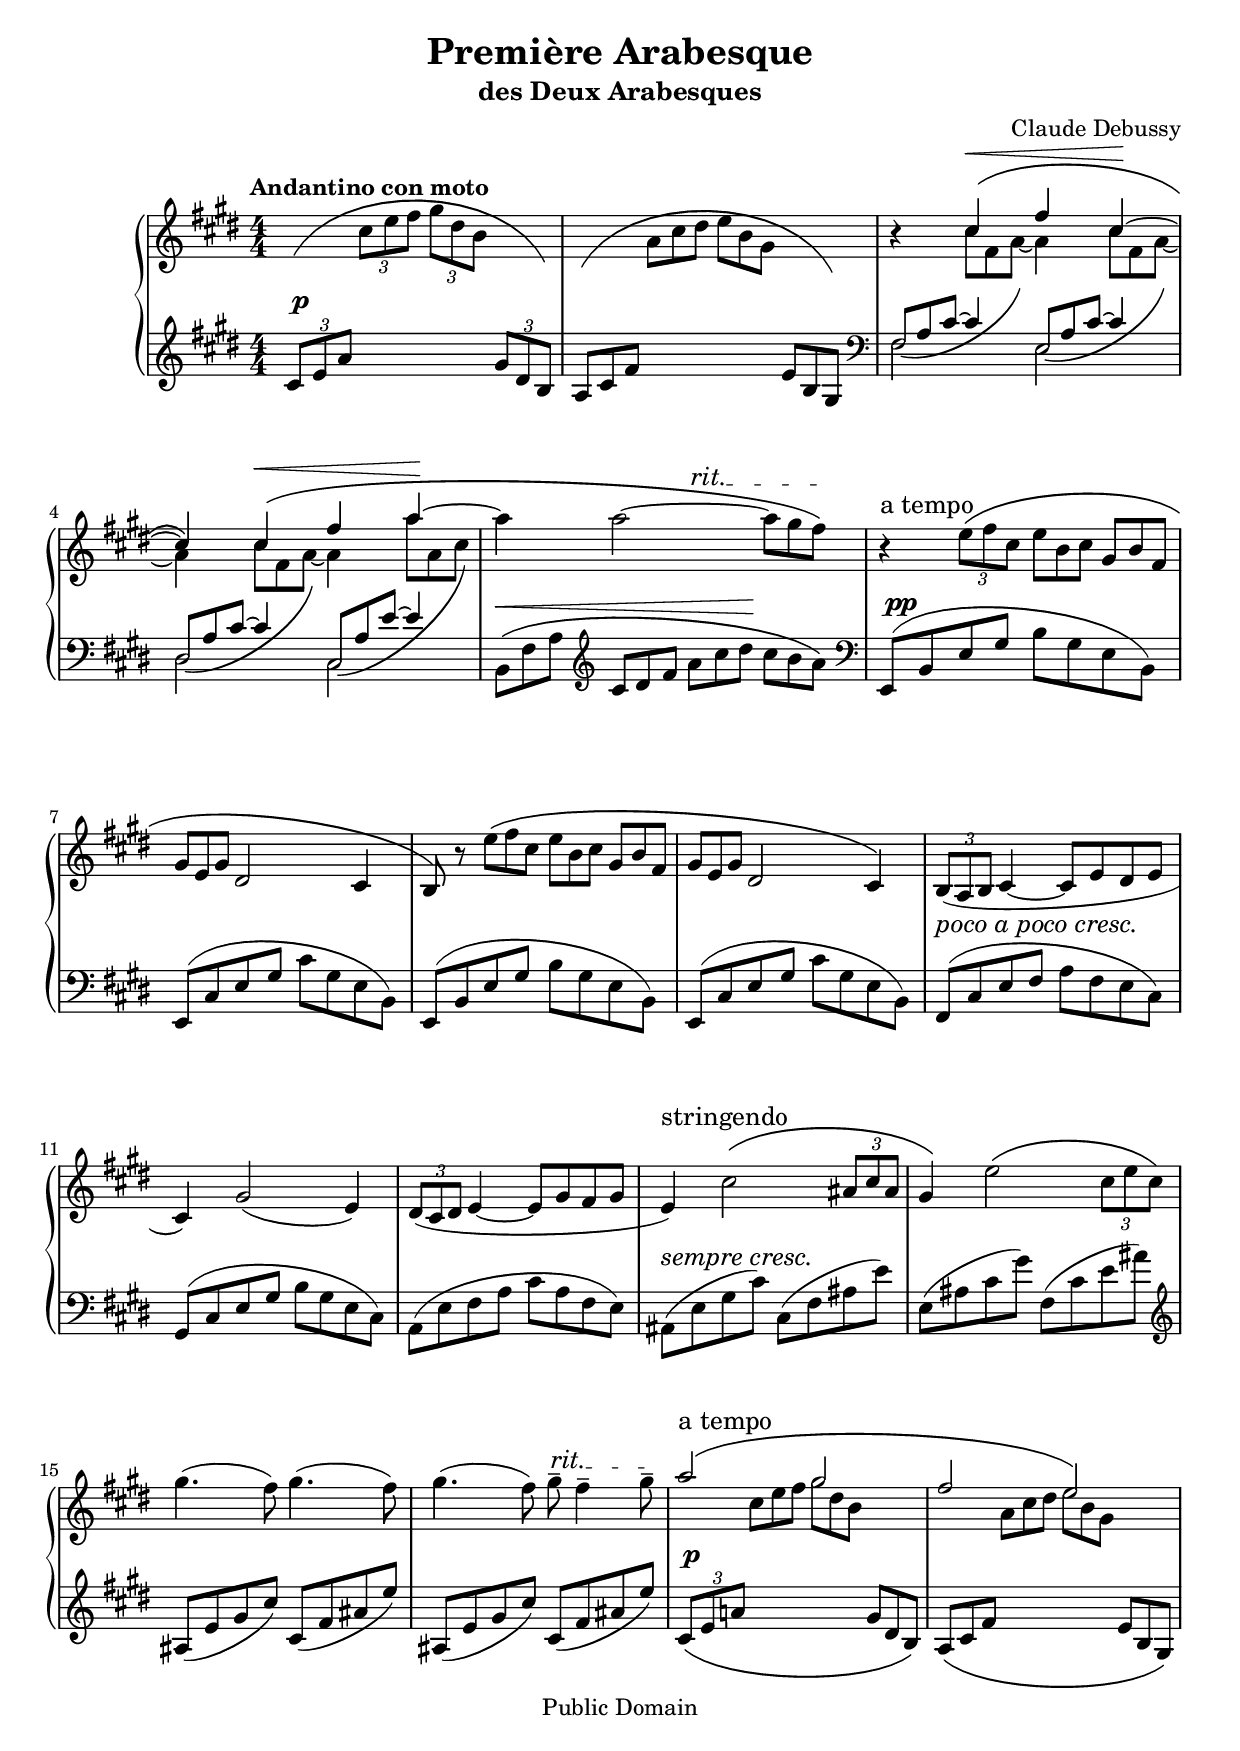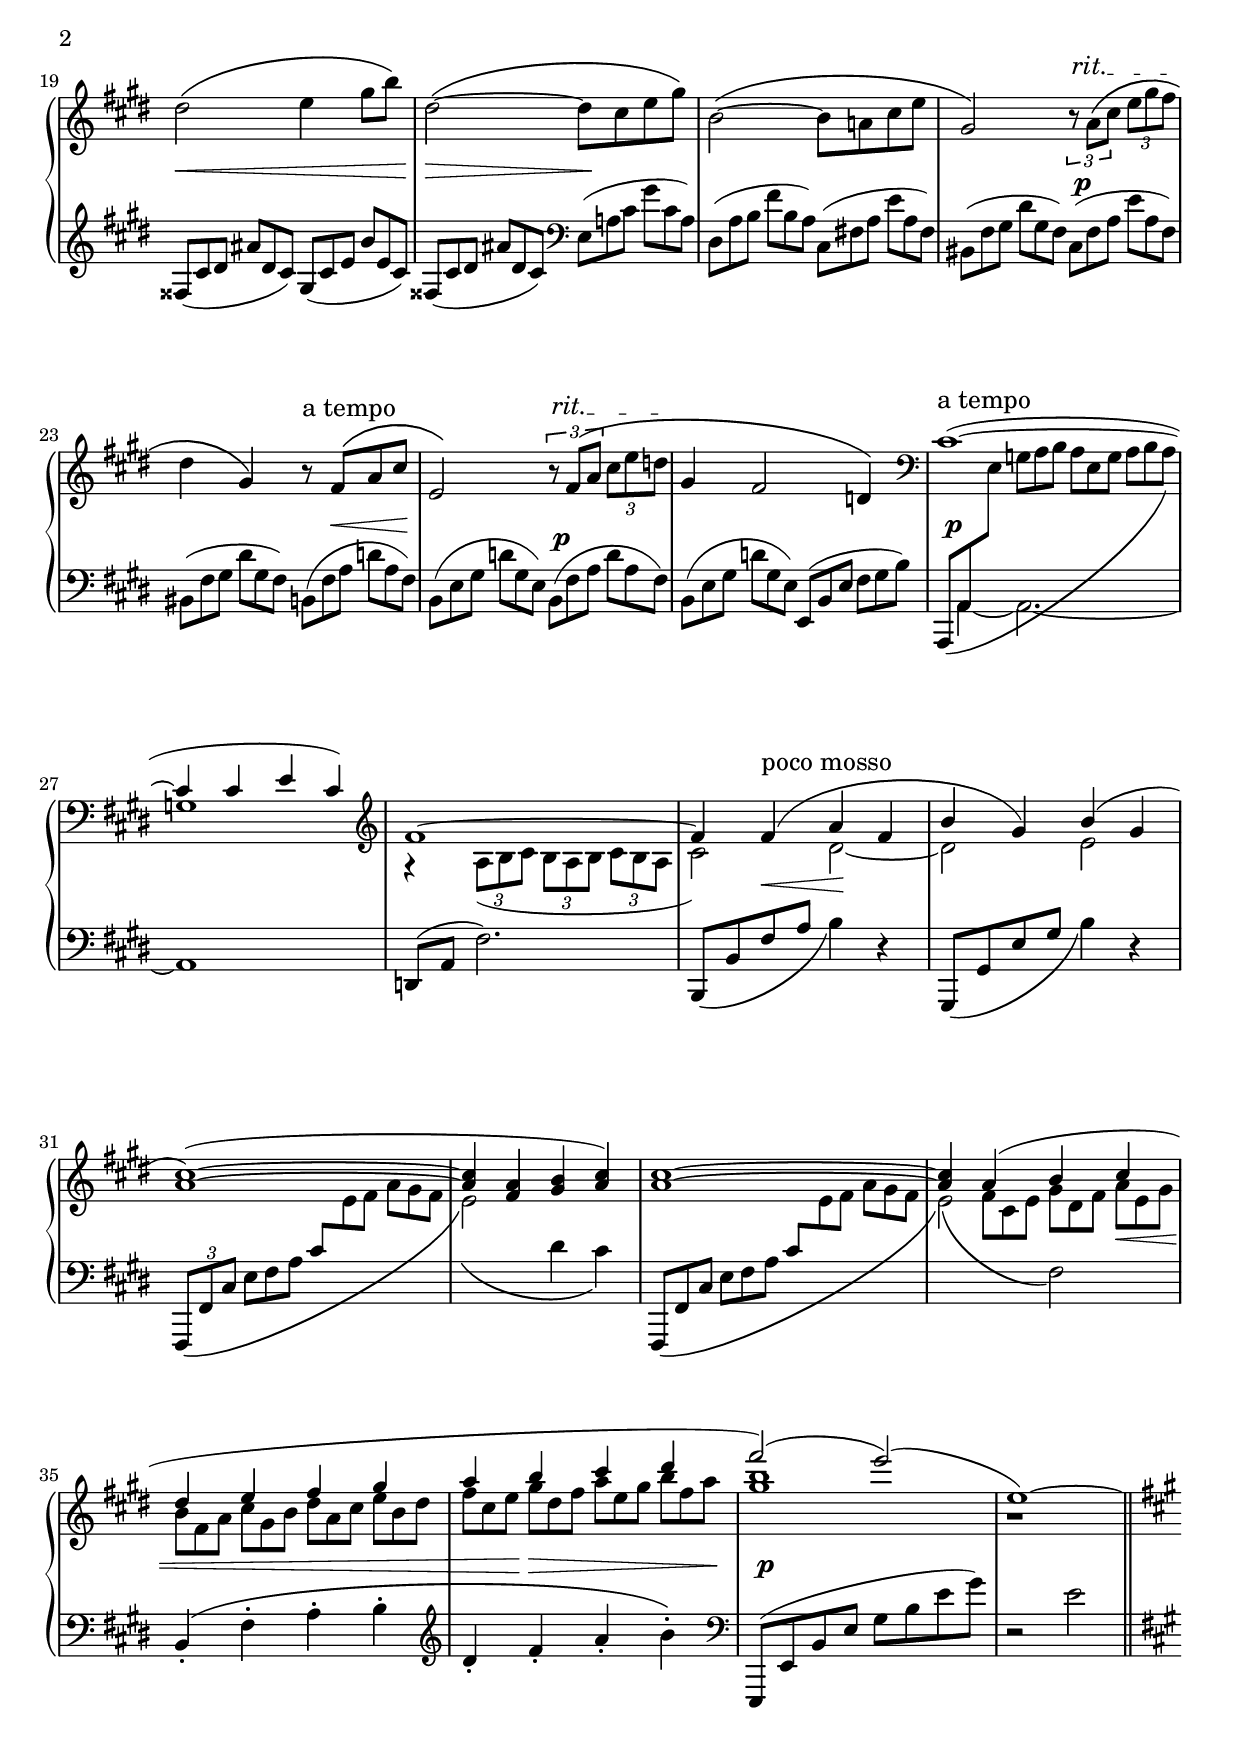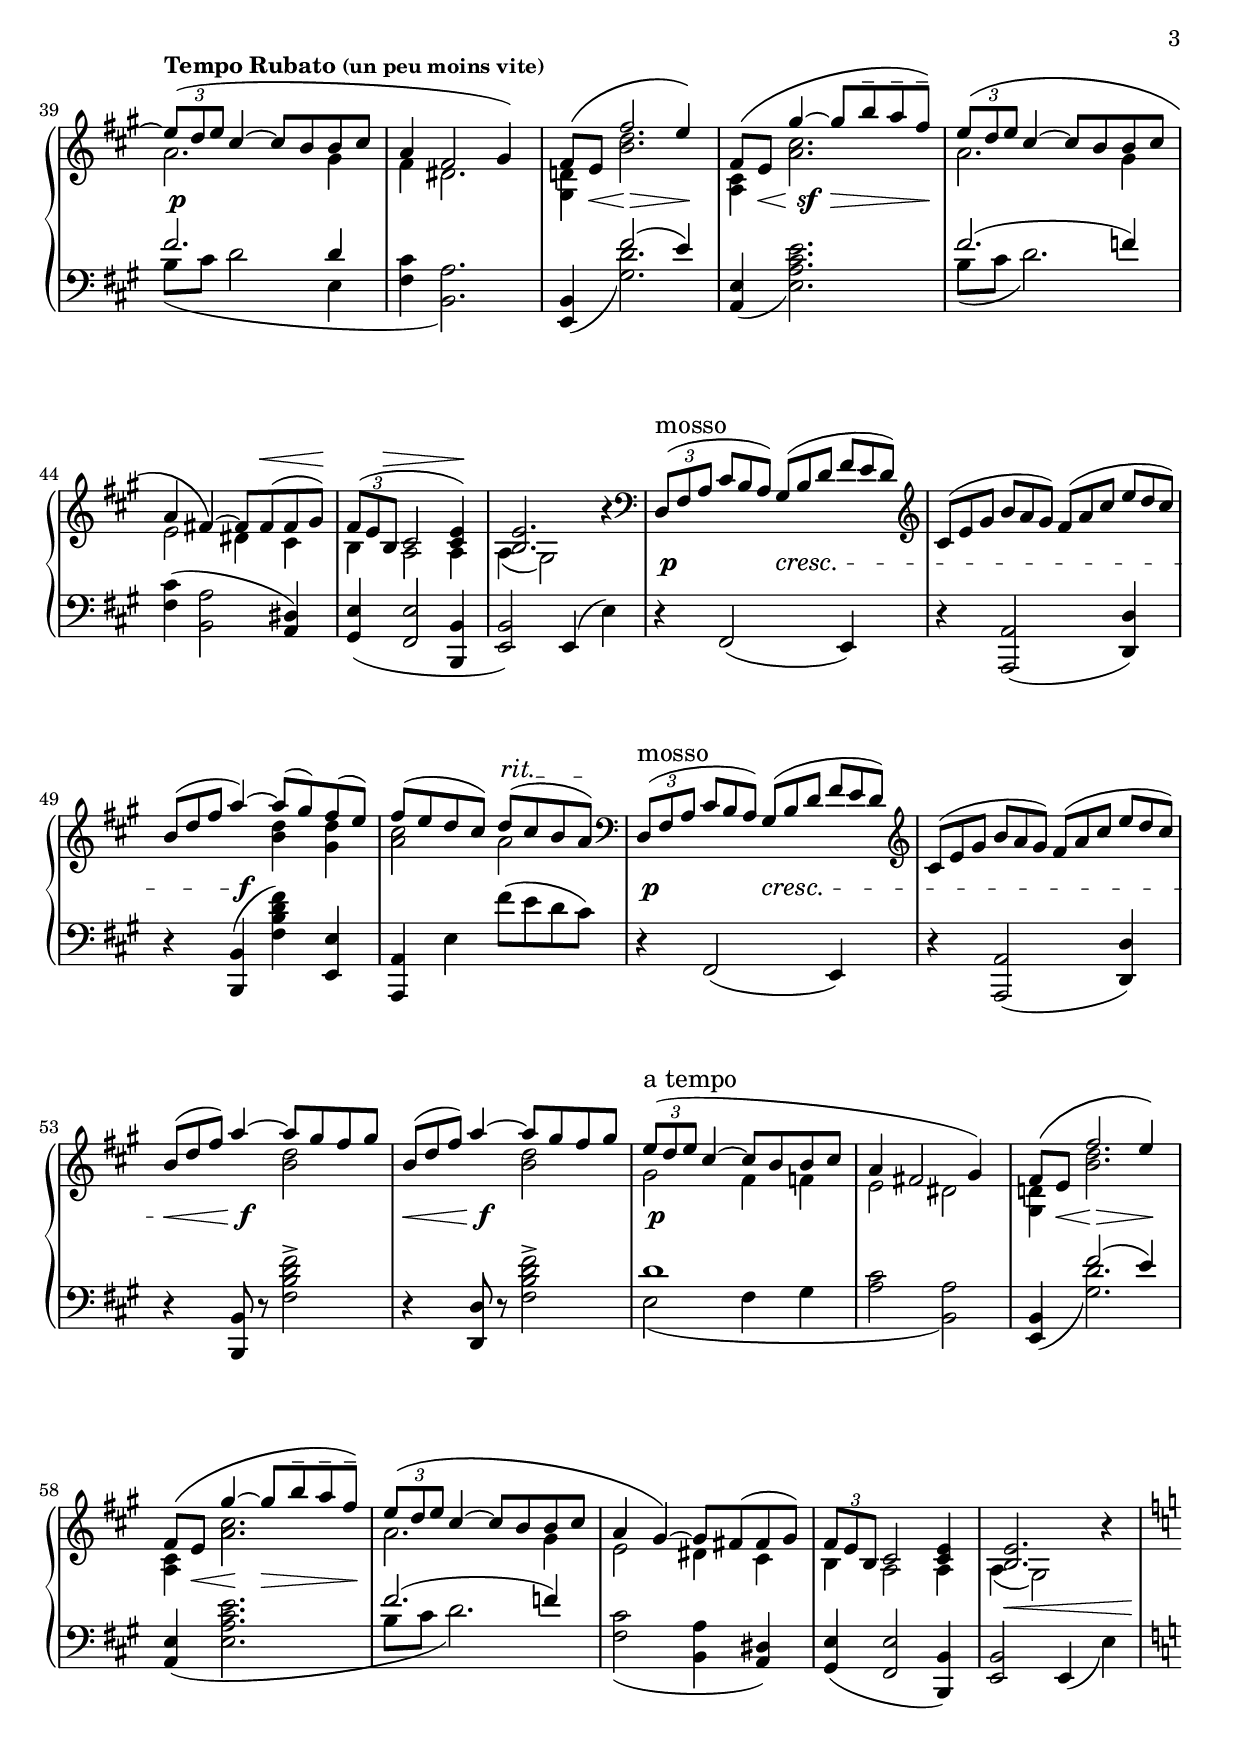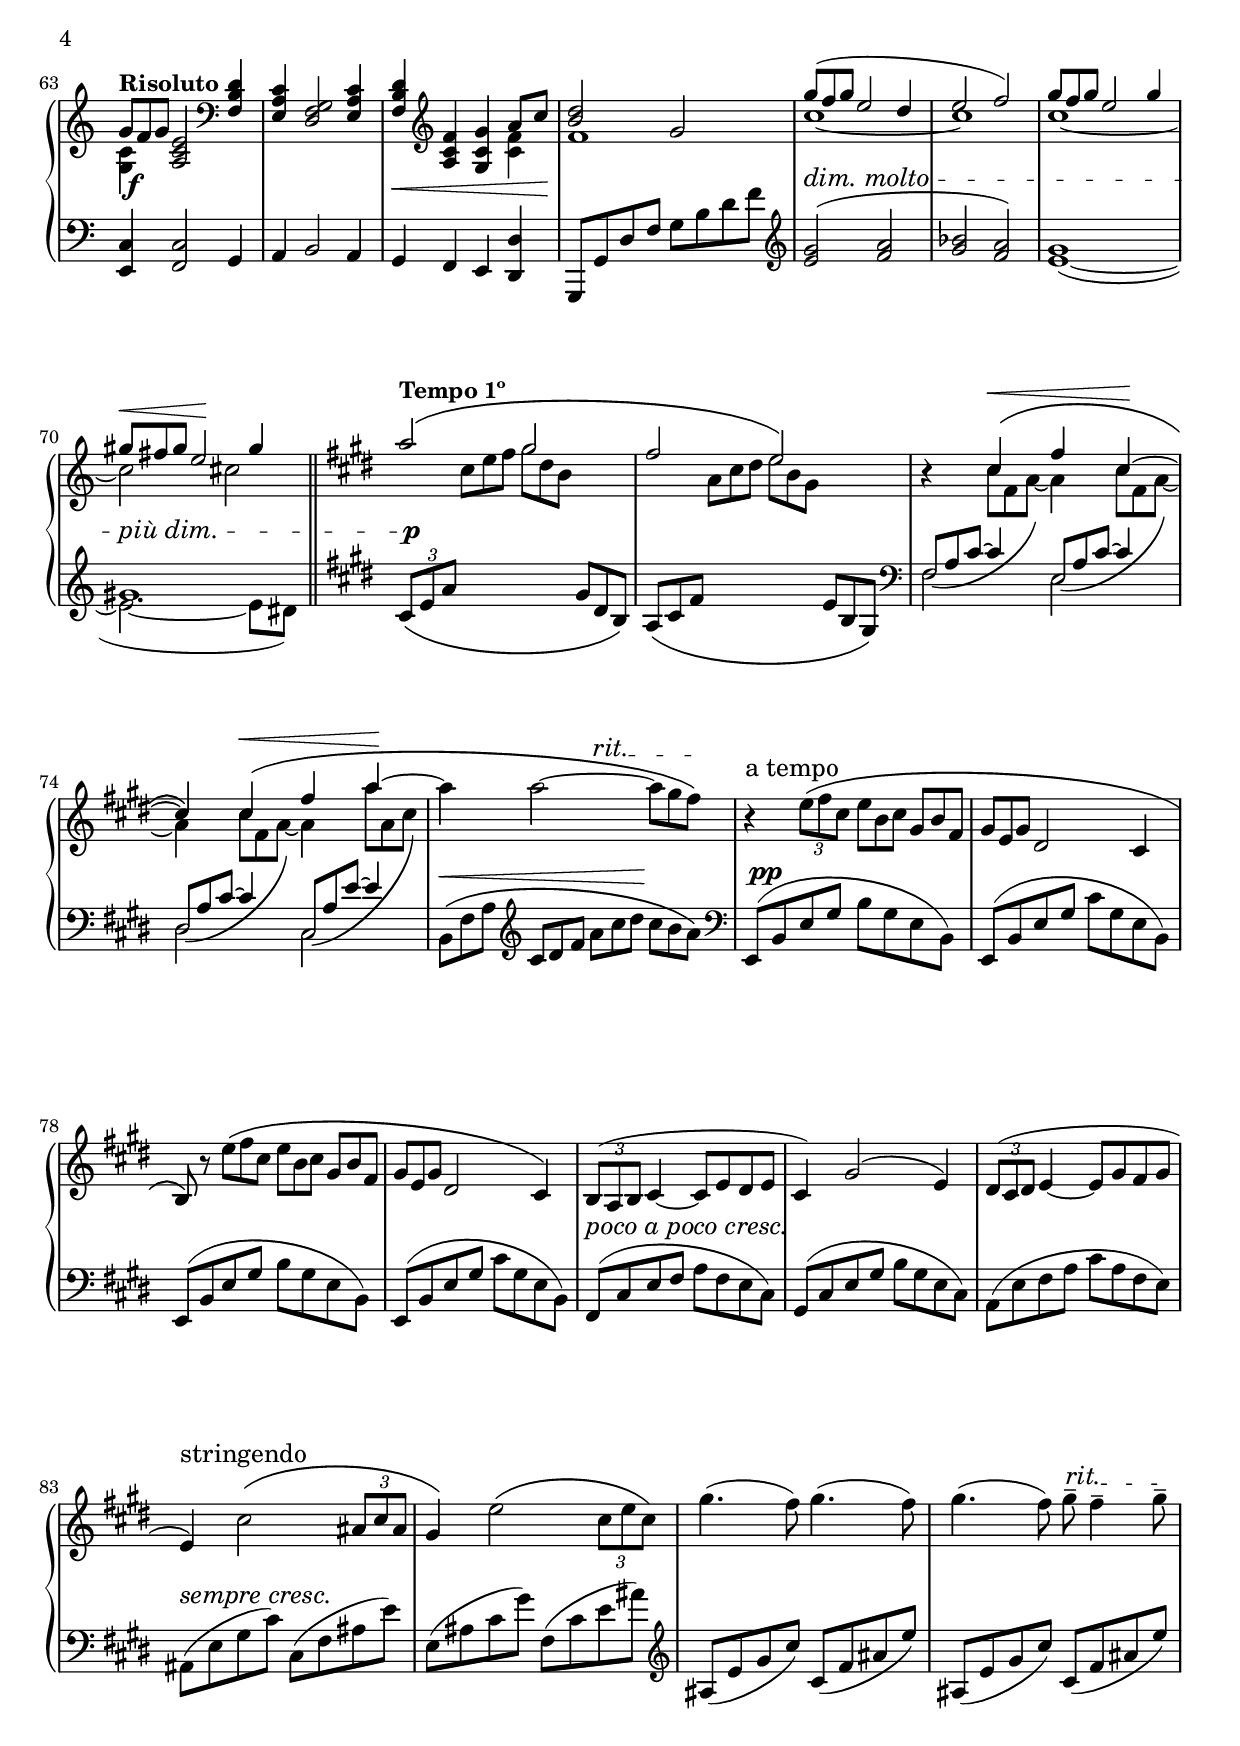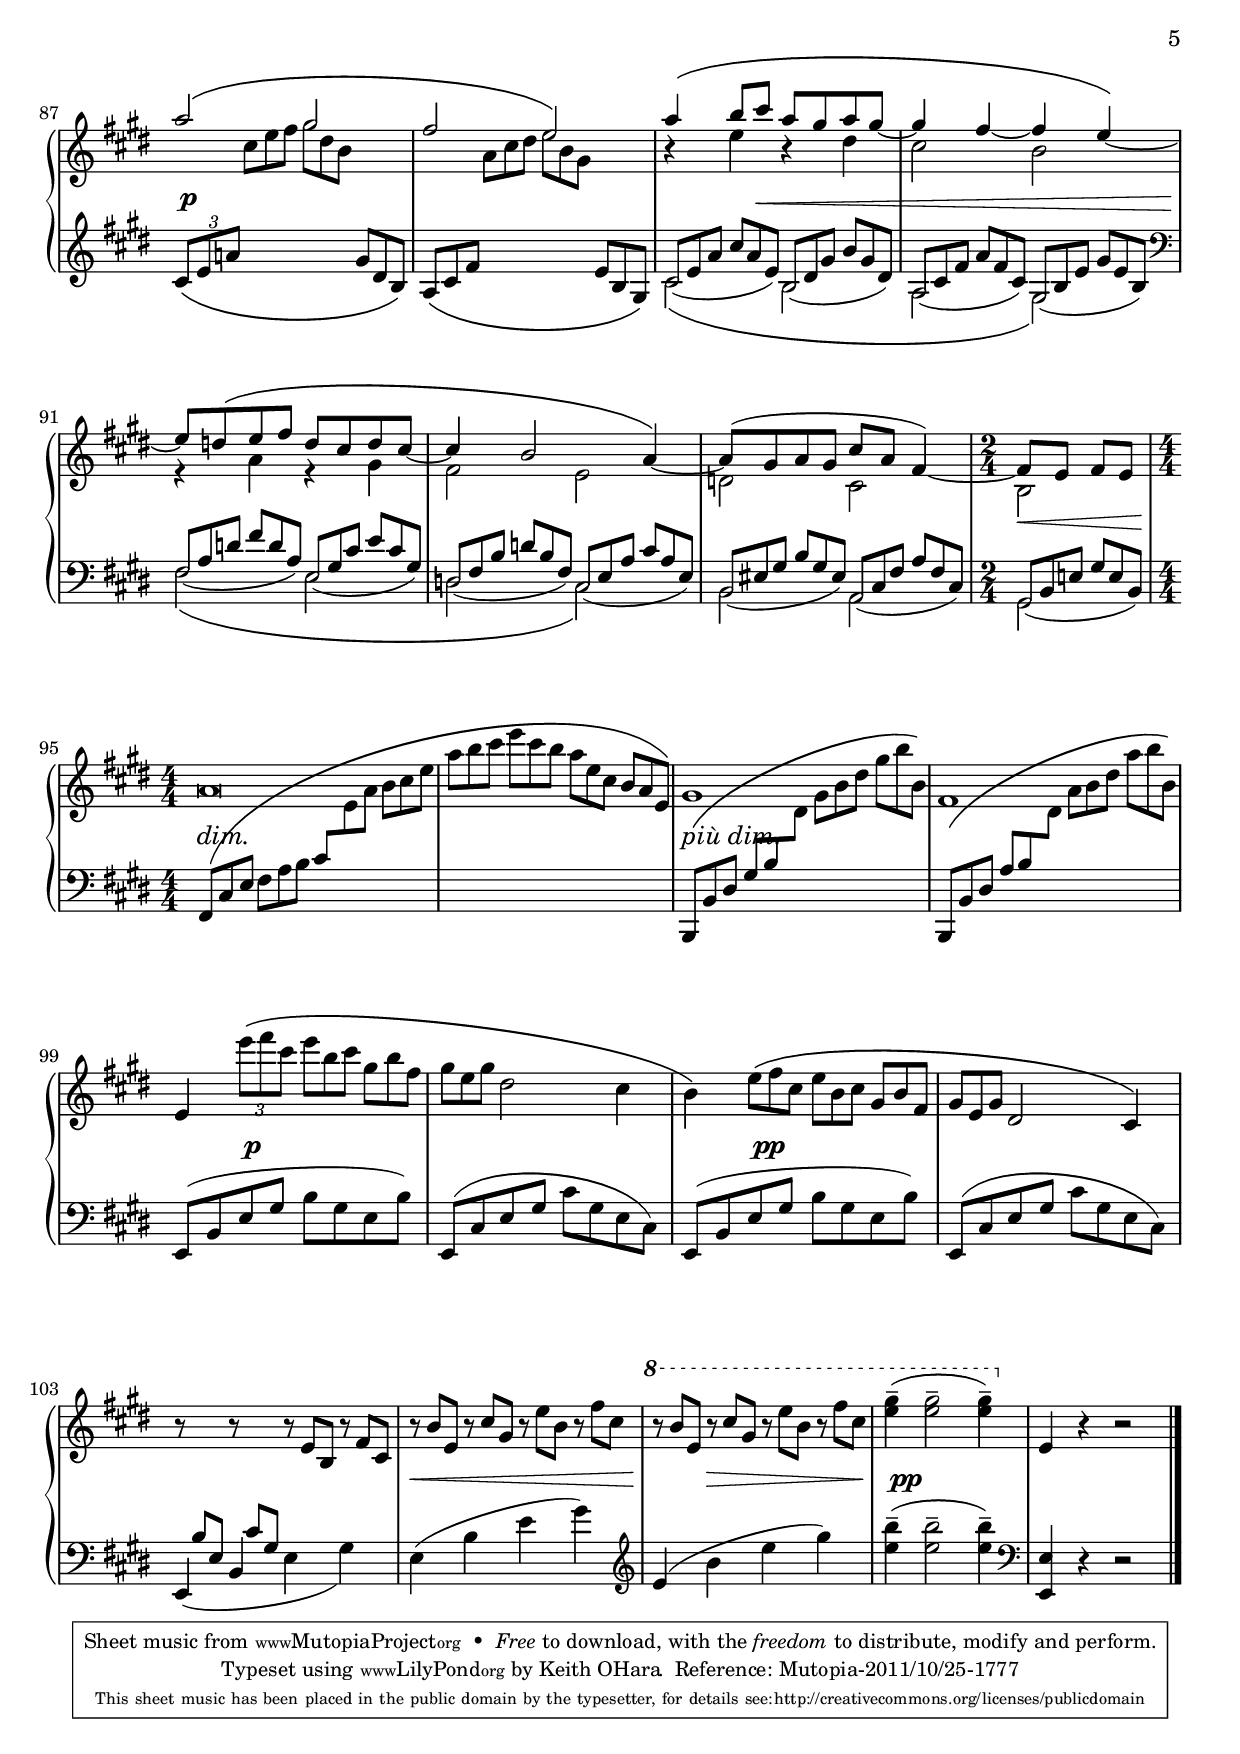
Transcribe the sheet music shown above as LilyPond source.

\version "2.12.3"

\header {
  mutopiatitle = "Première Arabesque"
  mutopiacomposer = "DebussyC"
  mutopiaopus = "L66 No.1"
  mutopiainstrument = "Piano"
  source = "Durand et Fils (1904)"
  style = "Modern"
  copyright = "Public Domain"
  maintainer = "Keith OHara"
  title = "Première Arabesque"
  subtitle = "des Deux Arabesques"
  composer = "Claude Debussy"
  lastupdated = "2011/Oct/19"
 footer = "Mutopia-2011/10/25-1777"
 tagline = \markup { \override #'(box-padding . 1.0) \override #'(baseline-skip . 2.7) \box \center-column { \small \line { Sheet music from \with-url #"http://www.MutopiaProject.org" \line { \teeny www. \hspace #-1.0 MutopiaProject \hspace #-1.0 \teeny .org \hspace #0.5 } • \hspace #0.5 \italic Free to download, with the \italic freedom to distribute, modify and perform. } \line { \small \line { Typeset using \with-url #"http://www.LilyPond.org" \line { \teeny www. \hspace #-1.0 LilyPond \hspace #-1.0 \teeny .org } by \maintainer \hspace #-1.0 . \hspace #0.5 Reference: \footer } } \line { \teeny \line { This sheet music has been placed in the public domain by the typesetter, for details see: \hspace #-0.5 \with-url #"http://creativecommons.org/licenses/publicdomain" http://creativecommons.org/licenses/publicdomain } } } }
}


\paper {
  %{ comment out for mutopiaproject }
  #(set-paper-size  "letter")
  ragged-bottom = ##t
  % For 3 page layout:
  #(layout-set-staff-size 15)
  bottom-margin =12
  %annotate-spacing = ##t
  %{ %}
  between-system-padding = 0
  ragged-last-bottom = ##f
}
% Definitios to override page-breaking
myLineBreak = {
  \break
}
myBreakForFivePages = {
  \pageBreak
}
myBreakForThreePages = {
%  \pageBreak
}

\include "english.ly"

% restrain the slope of the beams
oflat = {
  \once\override Beam #'damping = #3
}
% Change staff
cu = { \change Staff = "upper" }
cl = { \change Staff = "lower" }
% Suspend collision resolution so notes line up
lu = {\once \override NoteColumn #'ignore-collision = ##t }
% hide one note
ohn = {
  \once\override Dots #'transparent = ##t
  \once\override NoteHead #'transparent = ##t
  \once\override NoteHead #'no-ledgers = ##t
  \once\override Stem #'transparent = ##t
  \once\override Beam #'transparent = ##t
  \once\override Accidental #'transparent = ##t
}

%%% In sections
%% First section in E major

rhUpE = \relative c'' {
  \stemUp\tieUp\phrasingSlurUp
  \tempo"Andantino con moto"
  \key e \major
  s1 | s1 |

  r4 cs\(^\< fs cs\!~ |
  cs4\) cs\(^\< fs a\!~ |
  \stemNeutral\tieNeutral
  a4 a2~a8*2/3 gs fs\) |
  \barNumberCheck#6
  r4 \times2/3{e8\( fs cs} e8*2/3 b cs gs b fs |
  gs8*2/3 e gs ds2 cs4 |
  b8\) r e'8*2/3\( fs cs e b cs gs b fs |
  gs8*2/3 e gs ds2 cs4\) |
  \times2/3{b8( a b} cs4~cs8 e ds e cs4) gs'2( e4) |
  \times2/3{ds8( cs ds} e4~e8 gs fs gs |
  \barNumberCheck#13
  e4) cs'2\( \times2/3{as8 cs as} |
  gs4\) e'2\( \times2/3{cs8 e cs\)} |
  gs'4.(fs8)  gs4.( fs8) |
  gs4.( fs8) gs-- fs4-- gs8--|
  \barNumberCheck#17
  \stemUp a2\( gs |
  fs2 e\) |\myBreakForFivePages

  \stemNeutral
  ds2\(\< e4 gs8 b\) |
  ds,2\(\>~ds8\! cs e gs\) |
  b,2\(~b8 a cs e |
  gs,2\) \times2/3{r8 a\( cs} \times2/3{e gs fs} |
  ds4 gs,\) r8 fs\(\< a cs\! |
  e,2\) \times2/3{r8 fs\( a} \times2/3{cs e d} |
  gs,4 fs2 d4\) |
  \barNumberCheck#26
  \stemUp\tieUp\slurUp
  \clef bass cs1(\p ~|
  cs4 cs e cs) |\myBreakForThreePages
  \clef treble fs1~ |
  \set crescendoText="cresc."
  fs4 fs(^\markup"poco mosso"\< a\! fs |
  b gs) b(gs |
  <a cs>1)~( |
  <a cs>4 <fs a> <gs b> <a cs>) |
  <a cs>1~ |
  <a cs>4 a( b cs |
  ds e fs gs a b cs ds |
  fs2)( e2)( |
  e,1)~ |\myBreakForFivePages\myLineBreak
}

rhDownE = \relative c' {
  \stemDown\mergeDifferentlyHeadedOn\tieDown\slurDown
  \ohn cs8*2/3\( s s \times3/3{cs' e fs} \times3/3{gs ds b} s s \ohn b,\)|
  \ohn a8*2/3\( s s a' cs ds e b gs s s \ohn gs,\) |

  s4 cs'8*2/3 fs, a~a4 cs8*2/3 fs, a~|
  a4 cs8*2/3 fs, a~a4 a'8*2/3 a, cs |
  \override TextSpanner #'(bound-details left text) = "rit."
  s2 s4\startTextSpan s8*2/3 s s\stopTextSpan|
  \barNumberCheck#6
  s1^\markup"a tempo" |
  s1*6 |
  \barNumberCheck#13
  s1^\markup"stringendo" |
  s1 |
  s1 |
  s2 s8\startTextSpan s s s\stopTextSpan|
  \barNumberCheck#17
  s4^\markup"a tempo" cs8*2/3 e fs gs ds b s4 |
  s4 a8*2/3 cs ds e b gs s4 |

  s1*3 |
  s2 s8*2/3\startTextSpan s s s s s\stopTextSpan|
  s2 s2^\markup"a tempo" |
  s2 s8*2/3\startTextSpan s s s s s\stopTextSpan|
  s1 |
  \barNumberCheck#26
  s1^\markup"a tempo" |
  s1 |
  r4 \times2/3{a,8( b cs} \times2/3{b a b} \times2/3{cs b a} |
  cs2) ds2~ |
  ds2 e2 |
  s1*3|
  s4 fs8*2/3 cs e gs ds fs a\< e gs |
  b fs a cs gs b ds a cs e b ds |
  fs cs e\! gs\> ds fs a e gs b fs a\! |
  <gs b>1\p |
  r1 |
}

lhUpE = {
  \dynamicUp\tieUp
  \key e \major
  \times2/3{cs'8\p e' a'} s2 \times2/3{gs'8 ds' b} |
  a8*2/3 cs' fs' s2 e'8*2/3 b gs |

  \stemUp \clef bass
  fs8*2/3_\( a cs'~cs'4*2/3\cu\ohn\lu a'8*2/3\) \cl
  %{%} e8*2/3_\( a cs'~cs'4*2/3 \cu\ohn\lu a'8*2/3\) \cl |
  ds8*2/3_\( a cs'~cs'4*2/3 \cu\ohn\lu a'8*2/3\) \cl
  %{%} cs8*2/3_\( a e'~e'4*2/3 \cu\ohn\lu cs''8*2/3\) \cl |
  \stemNeutral
  b,8*2/3\(\< fs a \clef treble cs' ds' fs' a'cs'' ds''\! cs'' b' a'\)|
  \clef bass e,8(\pp b, e gs b gs e b,) |
  e,8( cs e gs cs' gs e b,) |
  e,8( b, e gs b gs e b,) |
  e,8( cs e gs cs' gs e b,) |
  \set crescendoText="poco a poco cresc."
  \set crescendoSpanner=#'text
  fs,8(\< cs e fs a fs e cs)\! |
  gs,8( cs e gs b gs e cs) |
  a,8( e fs a cs' a fs e) |
  \barNumberCheck#13
  \set crescendoText="sempre cresc."
  as,8(\< e gs cs')\! cs( fs as e') |
  e8( as cs' gs') fs( cs' e' as')|
  \clef treble as8( e' gs' cs'') cs'( fs' as' e'') |
  as8( e' gs' cs'') cs'( fs' as' e'') |
  \barNumberCheck#17
  \times2/3{cs'8\(\p e' a'} s2 gs'8*2/3 ds' b\) |
  a8*2/3\( cs' fs' s2 e'8*2/3 b gs\) |

  fss8*2/3( cs' ds' as' ds' cs') gs( cs' e' b' e' cs') |
  fss8*2/3( cs' ds'  as' ds' cs') \clef bass e( a cs' gs' cs' a) |
  ds( a b fs' b a) cs( fs a e' a fs) |
  bs,( fs gs ds' gs fs) cs(\p fs a e' a fs) |
  bs,( fs gs ds' gs fs) b,( fs a d' a fs) |
  b,( e gs d' gs e) b,(\p fs a d' a fs) |
  b,( e gs d' gs e) e,( b, e fs gs b) |
  \barNumberCheck#26
  \phrasingSlurDown
  a,,8*2/3\( a, \cu e \stemDown g a b a e g a b a\) |
  g1 \cl\stemNeutral|
  d,8( a, fs2.) |
  b,,8\( b, fs a b4\) r4 |
  gs,,8\( gs, e gs b4\) r4 |
  \times2/3{fs,,8\( fs, cs} e8*2/3 fs a cs' \cu\stemDown e' fs' a' gs' fs' |
  e'2\)\( \cl\stemNeutral ds'4 cs'\)
  fs,,8*2/3\( fs, cs e8*2/3 fs a cs' \cu\stemDown e' fs' a' gs' fs' |
  e'2\)\( \cl\stemNeutral fs2\) |
  \phrasingSlurNeutral
  b,4\(-. fs-. a-. b-. \clef treble ds'-. fs'-. a'-. b'-.\) |
  \clef bass e,,8( e, b, e gs b e' gs') |
  r2 e'2 |
}

lhDownE = {
  s1 | s1 |

  \stemDown\mergeDifferentlyHeadedOn\tieDown
  fs2 e|
  ds2 cs|
  s1*16 |

  s1*5 |
  s8*2/3 a,4*2/3~a,2.~|
  a,1|
  s1*11 |
}

%% Second section in A major

rhUpA = \relative c''{
  \key a \major
  \tempo\markup{"Tempo Rubato" \smaller "(un peu moins vite)"}
  \times2/3{e8(\p d e} cs4~ cs8 b b cs |
  a4 fs2 gs4) |
  fs8\( e\< fs'2\> e4\)\! |
  fs,8\(e\<gs'4\sf ~ gs8\> b^- a^- fs^-\)\! |
  \times2/3{e8\( d e} cs4~cs8 b b cs |
  a4 fs\)~fs8 fs(^\< fs gs)\! |
  \times2/3{fs8( e b^\>} cs2 <cs e>4)\! |
  <b e>2. r4 |
  \barNumberCheck#47
  \clef bass
  \set crescendoText="cresc."
  \set crescendoSpanner=#'text
  \times2/3{d,8(\p fs a} cs8*2/3 b a) gs(\< b d fs e d) |
  \clef treble
  cs8*2/3( e gs b a gs) fs( a cs e d cs) |
  b8*2/3( d fs a4)\f ~ a8( gs) fs( e) |
  \override TextSpanner #'(bound-details left text) ="rit."
  fs8( e d cs) d(\startTextSpan cs b a)\stopTextSpan |
  \clef bass
  \times2/3{d,,8(\p fs a} cs8*2/3 b a) gs(\< b d fs e d) |
  \clef treble
  cs8*2/3( e gs b a gs) fs( a cs e d cs) |
  \set crescendoSpanner=#'hairpin
  b8*2/3(\< d fs) a4\f ~ a8 gs fs gs |
  b,8*2/3(\< d fs) a4\f ~ a8 gs fs gs |
  \barNumberCheck#55
  \times2/3{e8(\p d e} cs4~ cs8 b b cs |
  a4 fs2 gs4) |
  fs8\( e\< fs'2\> e4\)\! |
  fs,8\( e\< gs'4\! ~ gs8\> b^- a^- fs^-\)\! |
  \times2/3{e8\( d e} cs4~cs8 b b cs |
  a4 gs\)~gs8 fs( fs gs) |
  \times2/3{fs8 e b} cs2 <cs e>4 |
  <b e>2.\< r4 |\myBreakForFivePages
  \barNumberCheck#63
  \key c \major
  \tempo "Risoluto"
  g'8*2/3\f f g <e c a>2 \clef bass <d b f>4 |
  <c a e>4 <g f d>2 <c a e>4 |
  <d b f>\< \clef treble <f c a> <g c, g> a8 c8\! |
  <d b>2 g, |
  g'8*2/3( f g e2 d4 e2 f2) |
  g8*2/3 f g e2 g4 |
  gs8*2/3^\< fs gs e2\! gs4 |\myBreakForThreePages
}

rhDownA = { \relative c''{
  a2. gs4 |
  fs4 ds2.|
  <d gs,>4 <b' d >2.|
  <cs, a>4 <a' cs>2. |
  a2. gs4 |
  e2 ds4 cs4 |
  b4 a2 a4 |
  a4( gs2) s4 |
  \barNumberCheck#47
  s1^\markup"mosso" |
  s1 |
  s2 <d'' b>4 <d gs,> |
  <cs a>2 a2 |
  s1^\markup"mosso" |
  s1 |
  s2 <b d>2 |
  s2 <b d>2 |
  \barNumberCheck#55
  gs2^\markup"a tempo" fs4 f |
  e2 ds |
  <d gs,>4 <b' d >2. |
  <cs, a >4 <a' cs>2. |
  a2. gs4 |
  e2 ds4 cs |
  b4 a2 a4 |
  a4(gs2) s4 |
  \barNumberCheck#63
  <c g>4 s2 s4 |
  s1|
  s2 s4 <c f>4 |
  f1
  c'1~ |
  c1 |
  c1~ |
  c2 cs2 |

}}

lhUpA = {
  \stemUp\slurUp
  fs'2. d'4
  s1 |
  s4 fs'2( e'4) |
  s1|
  fs'2.( f'4) |
  s1 * 11|
  d'1 
  s1 
  s4 fs'2( e'4) |
  s1
  fs'2.( f'4) |
  s1 *3 |
  \barNumberCheck#63
  s1 * 4 |
  \set decrescendoText="dim. molto"
  \set decrescendoSpanner=#'text
  <e' g'>2(\> <f' a'> |
  <g' bf'>2 <f' a'>) |
  g'1 |
  \set decrescendoText="più dim."
  gs'1\> |
}

lhDownA = {
  \key a \major
  \slurDown \stemDown
  b8( cs' d'2 e4 |\stemNeutral
  <fs cs'>4 <b, a>2.) |
  <e, b,>4( <gs d'>2.) |
  <a, e>4( <e a cs' e'>2.) |
  b8( cs' d'2.) |
  \slurNeutral
  <cs' fs >4( <a b,>2 <ds a,>4) |
  <e gs,>4( <fs, e>2 <b, b,,>4 |
  <e, b,>2) e,4( e) |
  \barNumberCheck#47
  r4 fs,2( e,4) |
  r4 <a,, a,>2( <d, d>4) |
  r4 <b,, b,>( <fs b d' fs'>) <e, e>4 |
  <a,, a,>4 e fs'8( e' d' cs') |
  r4 fs,2( e,4) |
  r4 <a,, a,>2( <d, d>4) |
  r4 <b,, b,>8 r <fs b d' fs'>2-> |
  r4 <d, d>8 r <fs b d' fs'>2-> |
  \barNumberCheck#55
  \slurDown
  e2( fs4 gs |
  <a cs'>2 <b, a >2) |
  <e, b,>4( <gs d'>2.) |
  <a, e>4( <e a cs' e'>2. |
  b8 cs' d'2.) |
  <fs cs'>2( <b, a>4 <a, ds>)  |
  <gs, e>( <fs, e>2 <b,, b,>4) |
  <e, b,>2 e,4( e) |
  \key c \major
  \barNumberCheck#63
  <c e,>4 <c f,>2 g,4 |
  a,4 b,2 a,4 |
  g,4 f, e, <d, d> |
  g,,8 g, d f g b d' f' |
  \clef treble
  s1*2 |
  \stemDown
  e'1( ~ |
  e'2. ~ e'8 ds') |
}


%% Third section in E major

rhUpEE = \relative c'''{
  \key e \major
  \tempo"Tempo 1º"
  %% same as measures 17 and following
  \stemUp a2\( gs |
  fs2 e\) |
  %% same as measures 2 and following
  r4 cs\(^\< fs cs\!~|
  cs4\) cs\(^\< fs a\!~ |
  \stemNeutral\tieNeutral
  a4 a2~a8*2/3 gs fs\) |
  \barNumberCheck#76
  r4 \times2/3{e8\( fs cs} e8*2/3 b cs gs b fs |
  gs8*2/3 e gs ds2 cs4 |
  b8\) r e'8*2/3\( fs cs e b cs gs b fs |
  gs8*2/3 e gs ds2 cs4\) |
  \times2/3{b8( a b} cs4~cs8 e ds e cs4) gs'2( e4) |
  \times2/3{ds8( cs ds} e4~e8 gs fs gs |
  \barNumberCheck#83
  e4) cs'2\( \times2/3{as8 cs as} |
  gs4\) e'2\( \times2/3{cs8 e cs\)} |
  gs'4.(fs8)  gs4.( fs8) |
  gs4.( fs8) gs-- fs4-- gs8--|\myBreakForFivePages
  \barNumberCheck#87
  \stemUp a2\( gs |
  fs2 e\) |
  %% no longer the same as earlier bars
  a4\( b8 cs\< a gs a gs~ |
  gs4 fs4 ~fs4 e\) ~ |
  e8\! d\( e fs d cs d cs ~ |
  cs4 b2 a4\) ~ |
  a8 ( gs a gs cs a fs4) ~ |
  \time 2/4
  fs8\< e fs e |
  \time 4/4
  \barNumberCheck#95
  \stemNeutral\slurNeutral
  a\breve\!_" " |
  gs1 |
  fs1 |
  e4 \times2/3{e''8\(\p fs cs} e8*2/3 b cs gs b fs |
  gs8*2/3 e gs ds2 cs4 |
  b4\) e8*2/3\(\pp fs cs e b cs gs b fs |
  gs e gs ds2 cs4\) |
  \stemUp r8*2/3 \cl b e, \cu r \cl cs' gs \cu r e' b r fs' cs |
  \stemNeutral r8*2/3\< b' e, r cs' gs r e' b r fs' cs |
  \ottava#1
  r8*2/3\! b' e, r\> cs' gs r e' b r fs' cs |
  <e gs>4--(\pp <e gs>2-- <e gs>4--) |
  \ottava#0
  e,,4 r4 r2
}

rhDownEE = \relative c''{
  %% same as measures 17 and following
  s4 cs8*2/3 e fs gs ds b s4 |
  s4 a8*2/3 cs ds e b gs s4 |
  %% same as measures 2 and following
  s4 cs8*2/3 fs, a~a4 cs8*2/3 fs, a~|
  a4 cs8*2/3 fs, a~a4 a'8*2/3 a, cs |
  \override TextSpanner #'(bound-details left text) = "rit."
  s2 s4\startTextSpan s8*2/3 s s\stopTextSpan|
  \barNumberCheck#76
  s1^\markup"a tempo" |
  s1*6 |
  \barNumberCheck#83
  s1^\markup"stringendo" |
  s1 |
  s1 |
  s2 s8\startTextSpan s s s\stopTextSpan|
  \barNumberCheck#87
  s4 cs8*2/3 e fs gs ds b s4 |
  s4 a8*2/3 cs ds e b gs s4 |
  %% no longer the same as earlier bars
  r4 e' r ds |
  cs2 b |
  r4 a r4 gs |
  fs2 e |
  d2 cs |
  b2 |
  \barNumberCheck#95
  \set decrescendoText="dim."
  \set decrescendoSpanner=#'text
  s4\> s\! s s |
  s1 |
  \set decrescendoText="più dim."
  s4\> s\! s s |
  s1*10

}

lhUpEE = {
  \key e \major
  \slurNeutral\phrasingSlurNeutral
  %% same as measures 17 and following
  \times2/3{cs'8\(\p e' a'} s2 gs'8*2/3 ds' b\) |
  a8*2/3\( cs' fs' s2 e'8*2/3 b gs\) |
  %% same as measures 2 and following
  \stemUp \clef bass
  fs8*2/3_\( a cs'~cs'4*2/3\cu\ohn\lu a'8*2/3\) \cl
  %{%} e8*2/3_\( a cs'~cs'4*2/3 \cu\ohn\lu a'8*2/3\) \cl |
  ds8*2/3_\( a cs'~cs'4*2/3 \cu\ohn\lu a'8*2/3\) \cl
  %{%} cs8*2/3_\( a e'~e'4*2/3 \cu\ohn\lu cs''8*2/3\) \cl |
  \stemNeutral
  \set crescendoSpanner=#'hairpin
  b,8*2/3\(\< fs a \clef treble cs' ds' fs' a'cs'' ds''\! cs'' b' a'\)|
  \clef bass e,8(\pp b, e gs b gs e b,) |
  e,8( b, e gs cs' gs e b,) |
  e,8( b, e gs b gs e b,) |
  e,8( b, e gs cs' gs e b,) |
  \set crescendoText="poco a poco cresc."
  \set crescendoSpanner=#'text
  fs,8(\< cs e fs a fs e cs)\! |
  gs,8( cs e gs b gs e cs) |
  a,8( e fs a cs' a fs e) |
  \barNumberCheck#83
  \set crescendoText="sempre cresc."
  as,8(\< e gs cs')\! cs( fs as e') |
  e8( as cs' gs') fs( cs' e' as')|
  \clef treble as8( e' gs' cs'') cs'( fs' as' e'') |
  as8( e' gs' cs'') cs'( fs' as' e'')\! |
  \barNumberCheck#87
  \times2/3{cs'8\(\p e' a'} s2 gs'8*2/3 ds' b\) |
  a8*2/3\( cs' fs' s2 e'8*2/3 b gs\) |
  %% no longer the same as earlier bars
  \stemUp
  cs'8*2/3( e' a' cs'' a' e') b( ds' gs' b' gs' ds') |
  a8*2/3( cs' fs' a' fs' cs') gs( b e' gs' e' b) |
  \clef bass
  fs8*2/3( a d' fs' d' a) e( gs cs' e' cs' gs) |
  d8*2/3( fs b d' b fs) cs( e a cs' a e) |
  b,8*2/3( es gs b gs es) a,( cs fs a fs cs) |
  gs,8*2/3( b, e gs e b,) |
  \barNumberCheck#95
  \stemNeutral
  \relative c, {
    fs8*2/3\( cs' e fs a b cs \cu e a b cs e |
    a b cs e cs b a e cs b a e \) \cl |
  } \relative c, {
    b\( b' ds gs b \cu ds gs b ds gs b b,\) \cl |
  } \relative c, {
    b\( b' ds a' b \cu ds a' b ds a' b b,\) \cl |
  }
  e,8( b, e gs b gs e b) |
  e,8( cs e gs cs' gs e cs) |
  e,8( b, e gs b gs e b) |
  e,8( cs e gs cs' gs e cs) |
  e,4_( b, e gs) |
  e4( b e' gs') |
  \clef treble
  e'4( b' e'' gs'') |
  <e'' b''>4--( <e'' b''>2-- <e'' b''>4--) |
  \clef bass
  <e, e>4 r4 r2 |
}

lhDownEE = {
  %% same as measures 17 and following
  s1*2 |
  %% same as measures 2 and following
  \stemDown\mergeDifferentlyHeadedOn\tieDown
  fs2 e|
  ds2 cs|
  s1*12 |
  \barNumberCheck#87
  s1*2 |
  %% no longer the same as earlier bars
  \phrasingSlurDown
  cs'2\( b |
  a2 gs\) |
  fs2\( e |
  d2 cs\) |
  b,2 a, |
  gs,2 |
  s1*13
}

\score {
  \new PianoStaff
  <<
    %\override Score.NonMusicalPaperColumn #'page-break-permission = ##f
    \override Score.SpacingSpanner #'shortest-duration-space = #1.5
    % Increase text size by one step
    \override Score.TextScript #'font-size = #1
    \override Score.TextSpanner #'font-size = #1
    % The 'piano' accidental style has extraNaturals false by default
    %\set PianoStaff.extraNatural = ##f
    #(set-accidental-style 'piano 'Score)
    \set PianoStaff.printKeyCancellation = ##f
    \override PianoStaff.PhrasingSlur #'height-limit = #4
    \override PianoStaff.DynamicLineSpanner #'staff-padding = #3
    \override PianoStaff.DynamicText #'self-alignment-X = #LEFT
    \new Staff = "upper" <<
      \numericTimeSignature
      \time 4/4
      \new Voice = "red" {
	%{colorize } \override NoteHead #'color = #red %}
	\rhUpE
	\rhUpA
	\rhUpEE
      }
      \new Voice = "green" {
	%{colorize } \override NoteHead #'color = #green %}
	\rhDownE
	\rhDownA
	\rhDownEE
      }
      \new Voice = "dynamics" {
      }
    >>
    \new Staff = "lower" <<
      \numericTimeSignature
      \time 4/4
      \new Voice = "blue" {
	%{colorize } \override NoteHead #'color = #blue %}
	\lhUpE
	\lhUpA
	\lhUpEE
      }
      \new Voice = "grey" {
	%{colorize } \override NoteHead #'color = #grey %}
	\lhDownE \bar "||"
	\lhDownA \bar "||"
	\lhDownEE \bar "|."
      }
      \new Voice = "pedal" {
	\set Staff.pedalSustainStyle = #'bracket
      }
    >>
  >>
  \layout {
    \context {
      \Score
    }
  }
  \midi {
    \context {
      \Score
      tempoWholesPerMinute = #(ly:make-moment 72 2)
    }
    %% Remove the dynamics from the midi output
    \context {
      \Voice
      \remove "Dynamic_performer"
    }
  }
}

